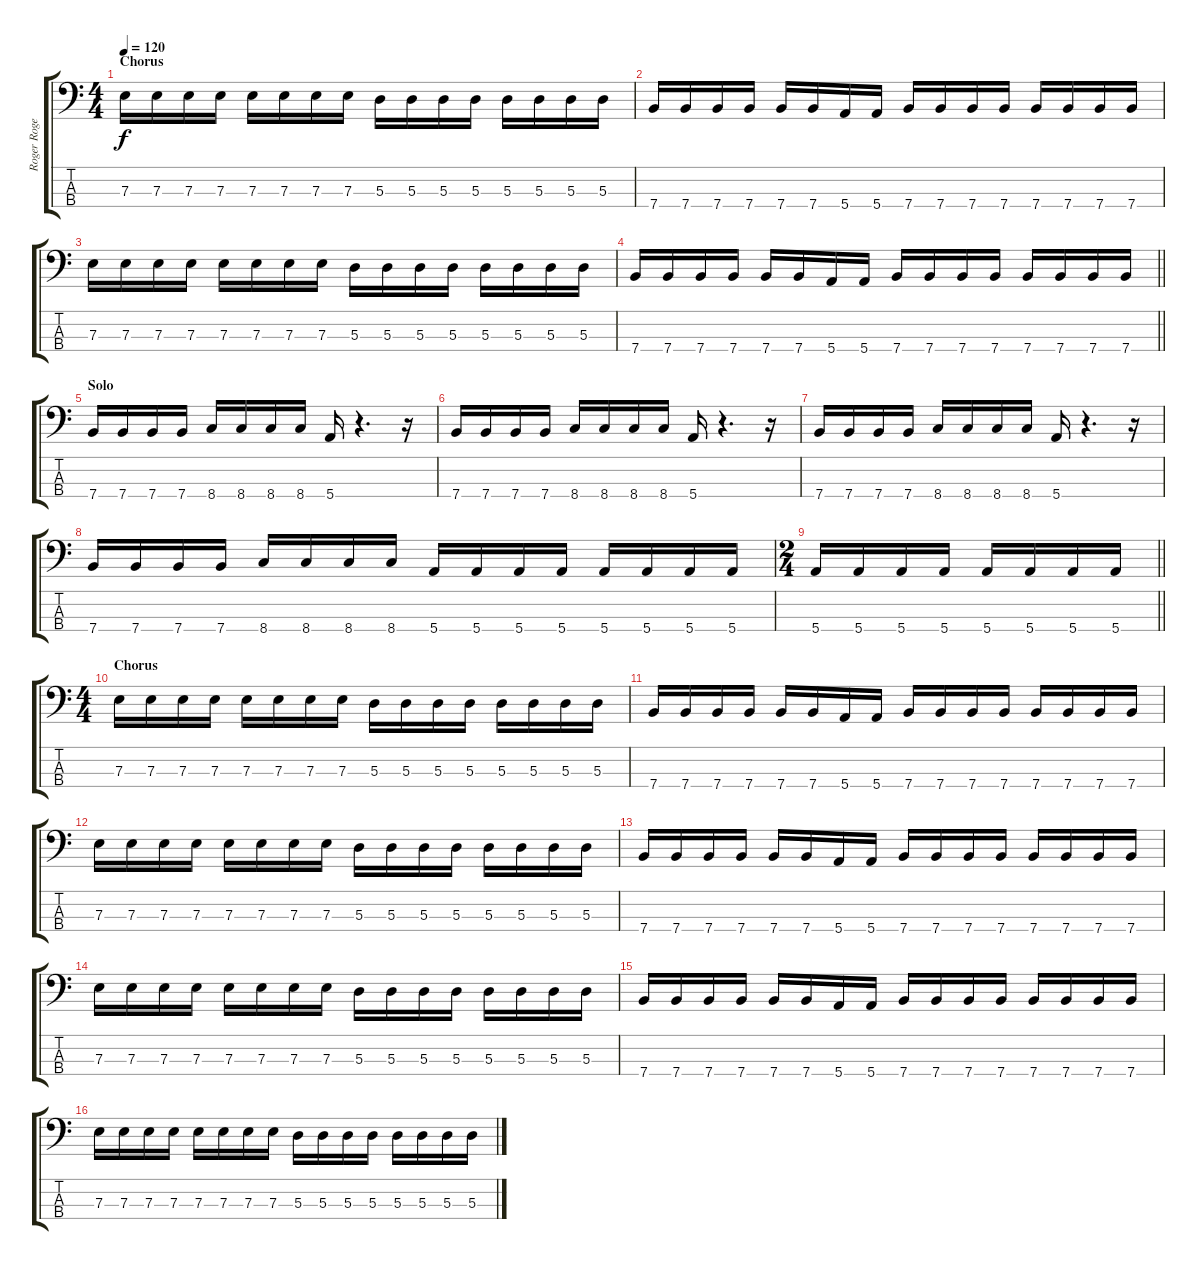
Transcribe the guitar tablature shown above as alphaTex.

\track ("Roger Rogerson" "Roger Roge") {instrument electricbasspick}
\staff {score tabs}
\tuning (G2 D2 A1 E1) {hide}
\ts (4 4)
\section ("" "Chorus")
\tempo 120
\clef f4
\ks c
7.3.16{dy f} 7.3.16 7.3.16 7.3.16 7.3.16 7.3.16 7.3.16 7.3.16 5.3.16 5.3.16 5.3.16 5.3.16 5.3.16 5.3.16 5.3.16 5.3.16 |
7.4.16 7.4.16 7.4.16 7.4.16 7.4.16 7.4.16 5.4.16 5.4.16 7.4.16 7.4.16 7.4.16 7.4.16 7.4.16 7.4.16 7.4.16 7.4.16 |
7.3.16 7.3.16 7.3.16 7.3.16 7.3.16 7.3.16 7.3.16 7.3.16 5.3.16 5.3.16 5.3.16 5.3.16 5.3.16 5.3.16 5.3.16 5.3.16 |
\barLineRight lightlight
7.4.16 7.4.16 7.4.16 7.4.16 7.4.16 7.4.16 5.4.16 5.4.16 7.4.16 7.4.16 7.4.16 7.4.16 7.4.16 7.4.16 7.4.16 7.4.16 |
\section ("" "Solo")
7.4.16 7.4.16 7.4.16 7.4.16 8.4.16 8.4.16 8.4.16 8.4.16 5.4.16 r.4{d} r.16 |
7.4.16 7.4.16 7.4.16 7.4.16 8.4.16 8.4.16 8.4.16 8.4.16 5.4.16 r.4{d} r.16 |
7.4.16 7.4.16 7.4.16 7.4.16 8.4.16 8.4.16 8.4.16 8.4.16 5.4.16 r.4{d} r.16 |
7.4.16 7.4.16 7.4.16 7.4.16 8.4.16 8.4.16 8.4.16 8.4.16 5.4.16 5.4.16 5.4.16 5.4.16 5.4.16 5.4.16 5.4.16 5.4.16 |
\ts (2 4)
\barLineRight lightlight
5.4.16 5.4.16 5.4.16 5.4.16 5.4.16 5.4.16 5.4.16 5.4.16 |
\ts (4 4)
\section ("" "Chorus")
7.3.16 7.3.16 7.3.16 7.3.16 7.3.16 7.3.16 7.3.16 7.3.16 5.3.16 5.3.16 5.3.16 5.3.16 5.3.16 5.3.16 5.3.16 5.3.16 |
7.4.16 7.4.16 7.4.16 7.4.16 7.4.16 7.4.16 5.4.16 5.4.16 7.4.16 7.4.16 7.4.16 7.4.16 7.4.16 7.4.16 7.4.16 7.4.16 |
7.3.16 7.3.16 7.3.16 7.3.16 7.3.16 7.3.16 7.3.16 7.3.16 5.3.16 5.3.16 5.3.16 5.3.16 5.3.16 5.3.16 5.3.16 5.3.16 |
7.4.16 7.4.16 7.4.16 7.4.16 7.4.16 7.4.16 5.4.16 5.4.16 7.4.16 7.4.16 7.4.16 7.4.16 7.4.16 7.4.16 7.4.16 7.4.16 |
7.3.16 7.3.16 7.3.16 7.3.16 7.3.16 7.3.16 7.3.16 7.3.16 5.3.16 5.3.16 5.3.16 5.3.16 5.3.16 5.3.16 5.3.16 5.3.16 |
7.4.16 7.4.16 7.4.16 7.4.16 7.4.16 7.4.16 5.4.16 5.4.16 7.4.16 7.4.16 7.4.16 7.4.16 7.4.16 7.4.16 7.4.16 7.4.16 |
7.3.16 7.3.16 7.3.16 7.3.16 7.3.16 7.3.16 7.3.16 7.3.16 5.3.16 5.3.16 5.3.16 5.3.16 5.3.16 5.3.16 5.3.16 5.3.16
